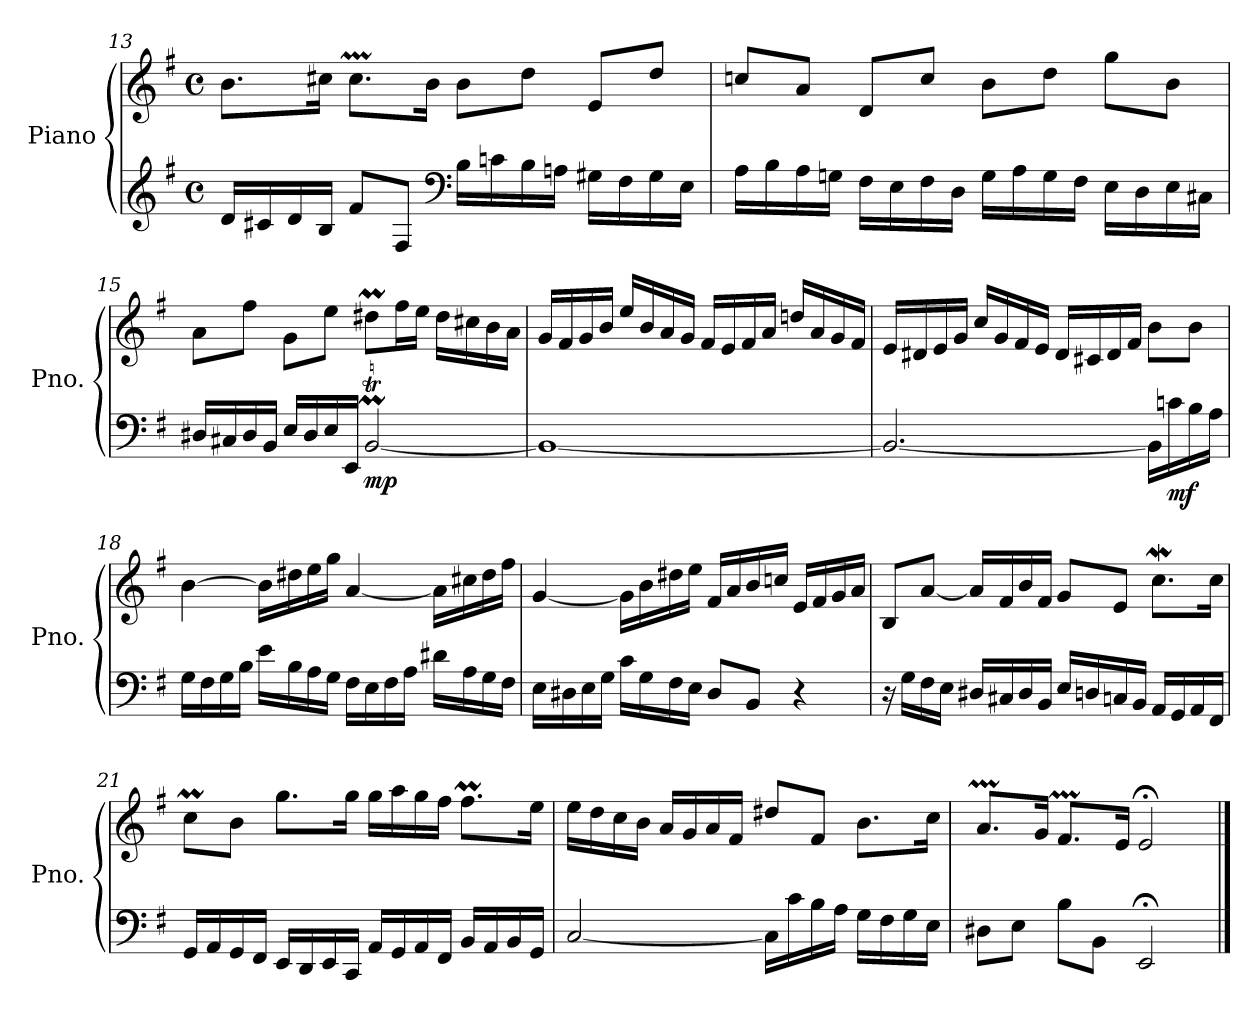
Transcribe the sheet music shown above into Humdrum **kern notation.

**kern	**kern	**dynam
*part1	*part1	*part1
*staff2	*staff1	*staff1/2
*I"Piano	*	*
*I'Pno.	*	*
*clefG2	*clefG2	*
*k[f#]	*k[f#]	*
*M4/4	*M4/4	*
*met(c)	*met(c)	*
=13	=13	=13
16d/LL	8.b\L	.
16c#X/	.	.
16d/	.	.
16B/JJ	16cc#X\Jk	.
8f#/L	8.cc#mm\L	.
8F#/J	.	.
.	16b\Jk	.
*clefF4	*	*
16B\LL	8b\L	.
16cn\	.	.
16B\	8dd\J	.
16An\JJ	.	.
16G#X\LL	8e/L	.
16F#\	.	.
16G#\	8dd/J	.
16E\JJ	.	.
!!LO:PB:g=z
=14	=14	=14
16A\LL	8ccn/L	.
16B\	.	.
16A\	8a/J	.
16Gn\JJ	.	.
16F#\LL	8d/L	.
16E\	.	.
16F#\	8cc/J	.
16D\JJ	.	.
16G\LL	8b\L	.
16A\	.	.
16G\	8dd\J	.
16F#\JJ	.	.
16E\LL	8gg\L	.
16D\	.	.
16E\	8b\J	.
16C#X\JJ	.	.
=15	=15	=15
16D#X/LL	8a\L	.
16C#X/	.	.
16D#/	8ff#\J	.
16BB/JJ	.	.
16E/LL	8g\L	.
16D#/	.	.
16E/	8ee\J	.
16EE/JJ	.	.
!	!	!LO:DY:b=2
[2BBmt/	8dd#Xm\L	mp
.	16ff#\L	.
.	16ee\JJ	.
.	16dd#\LL	.
.	16cc#X\	.
.	16b\	.
.	16a\JJ	.
!!LO:LB:g=z
=16	=16	=16
1BB_	16g/LL	.
.	16f#/	.
.	16g/	.
.	16b/JJ	.
.	16ee/LL	.
.	16b/	.
.	16a/	.
.	16g/JJ	.
.	16f#/LL	.
.	16e/	.
.	16f#/	.
.	16a/JJ	.
.	16ddn/LL	.
.	16a/	.
.	16g/	.
.	16f#/JJ	.
=17	=17	=17
2.BB/_	16e/LL	.
.	16d#X/	.
.	16e/	.
.	16g/JJ	.
.	16cc/LL	.
.	16g/	.
.	16f#/	.
.	16e/JJ	.
.	16d#/LL	.
.	16c#X/	.
.	16d#/	.
.	16f#/JJ	.
16BB\LL]	8b\L	.
!	!	!LO:DY:b=2
16cn\	.	mf
16B\	8b\J	.
16A\JJ	.	.
!!LO:LB:g=z
=18	=18	=18
16G\LL	[4b\	.
16F#\	.	.
16G\	.	.
16B\JJ	.	.
16e\LL	16b\LL]	.
16B\	16dd#X\	.
16A\	16ee\	.
16G\JJ	16gg\JJ	.
16F#\LL	[4a/	.
16E\	.	.
16F#\	.	.
16A\JJ	.	.
16d#X\LL	16a\LL]	.
16A\	16cc#X\	.
16G\	16dd#\	.
16F#\JJ	16ff#\JJ	.
=19	=19	=19
16E\LL	[4g/	.
16D#X\	.	.
16E\	.	.
16G\JJ	.	.
16c\LL	16g\LL]	.
16G\	16b\	.
16F#\	16dd#X\	.
16E\JJ	16ee\JJ	.
8D#/L	16f#/LL	.
.	16a/	.
8BB/J	16b/	.
.	16ccn/JJ	.
4r	16e/LL	.
.	16f#/	.
.	16g/	.
.	16a/JJ	.
!!LO:LB:g=z
=20	=20	=20
16r	8B/L	.
16G\LL	.	.
16F#\	[8a/J	.
16E\JJ	.	.
16D#X/LL	16a/LL]	.
16C#X/	16f#/	.
16D#/	16b/	.
16BB/JJ	16f#/JJ	.
16E/LL	8g/L	.
16Dn/	.	.
16Cn/	8e/J	.
16BB/JJ	.	.
16AA/LL	8.ccw\L	.
16GG/	.	.
16AA/	.	.
16FF#/JJ	16cc\Jk	.
=21	=21	=21
16GG/LL	8ccM\L	.
16AA/	.	.
16GG/	8b\J	.
16FF#/JJ	.	.
16EE/LL	8.gg\L	.
16DD/	.	.
16EE/	.	.
16CC/JJ	16gg\Jk	.
16AA/LL	16gg\LL	.
16GG/	16aa\	.
16AA/	16gg\	.
16FF#/JJ	16ff#\JJ	.
16BB/LL	8.ff#m\L	.
16AA/	.	.
16BB/	.	.
16GG/JJ	16ee\Jk	.
!!LO:LB:g=z
=22	=22	=22
[2C/	16ee\LL	.
.	16dd\	.
.	16cc\	.
.	16b\JJ	.
.	16a/LL	.
.	16g/	.
.	16a/	.
.	16f#/JJ	.
16C\LL]	8dd#X/L	.
16c\	.	.
16B\	8f#/J	.
16A\JJ	.	.
16G\LL	8.b\L	.
16F#\	.	.
16G\	.	.
16E\JJ	16cc\Jk	.
=23	=23	=23
8D#X\L	8.aMM/L	.
8E\J	.	.
.	16g/Jk	.
8B\L	8.f#mm/L	.
8BB\J	.	.
.	16e/Jk	.
2EE;</	2e;</	.
==	==	==
*-	*-	*-
